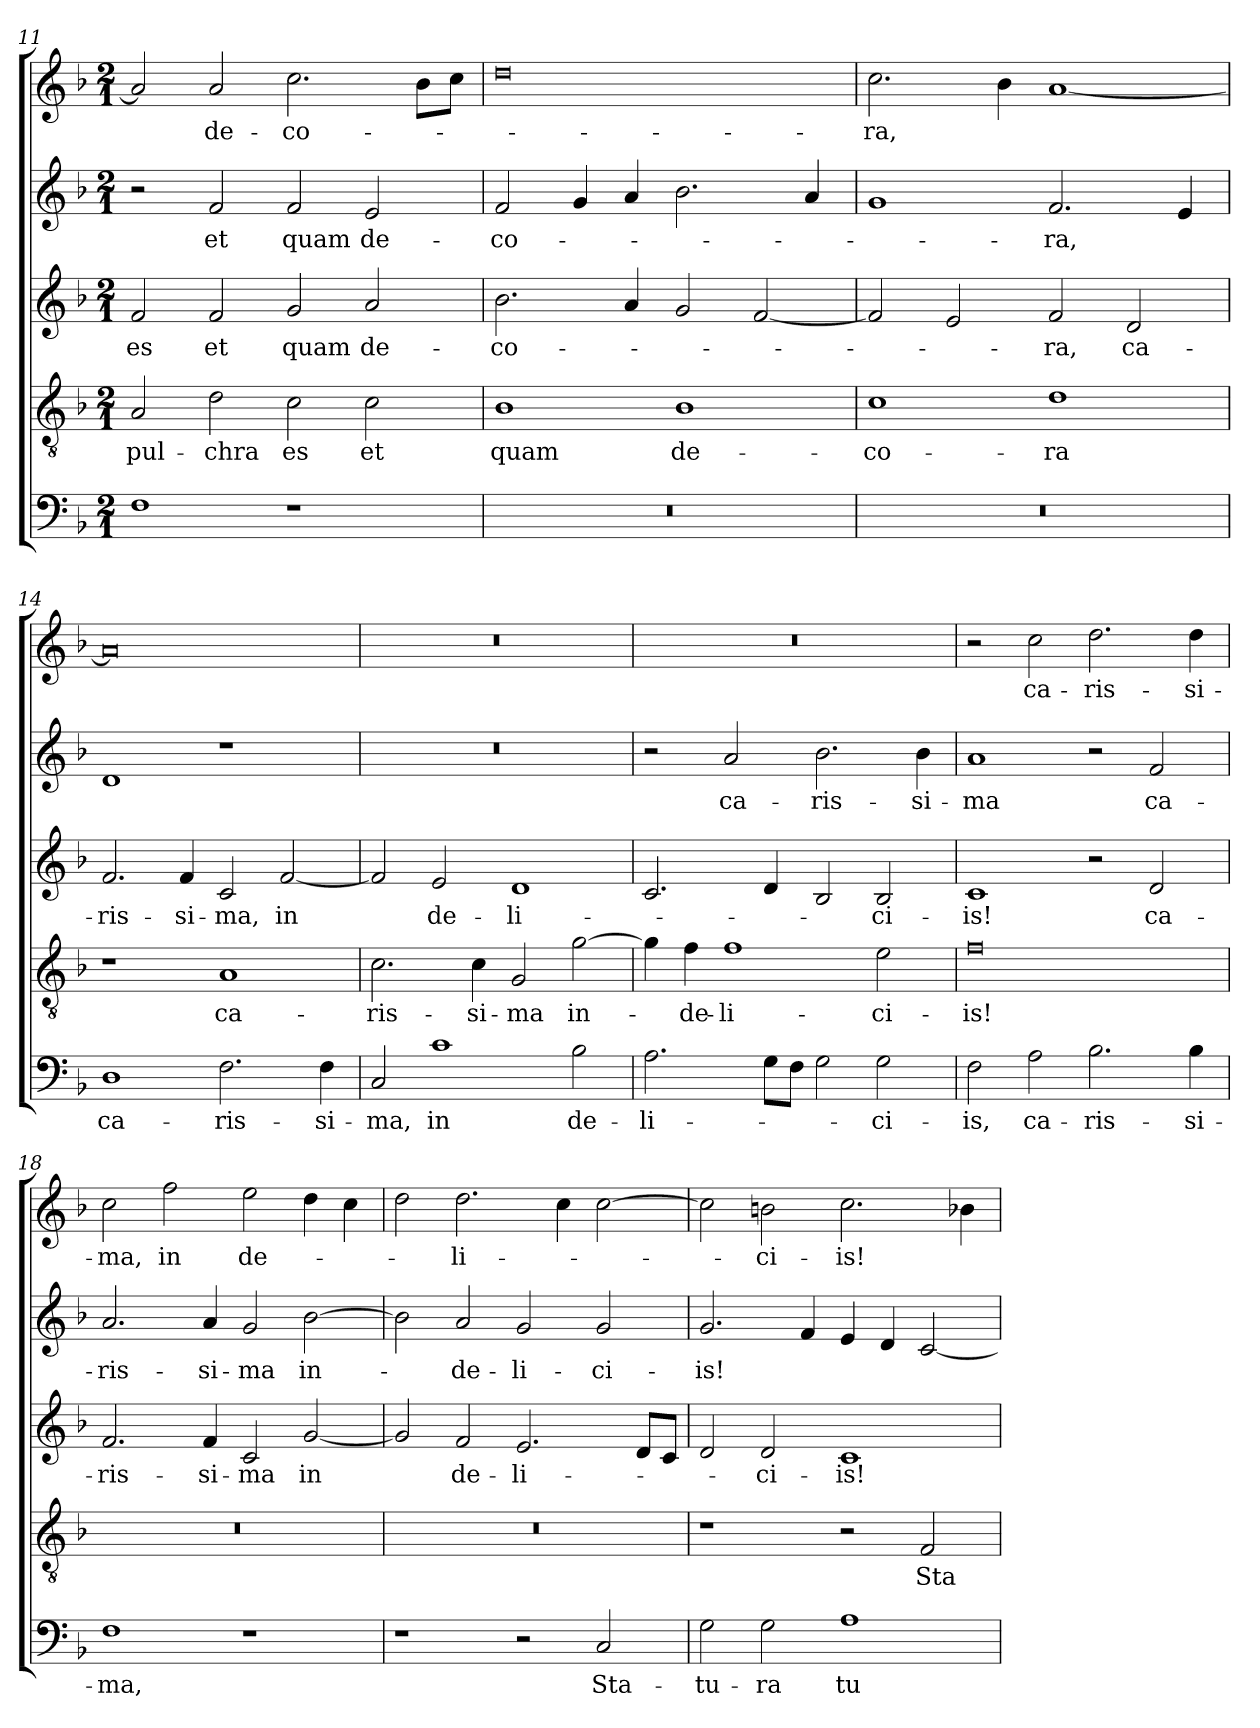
**kern	**text	**kern	**text	**kern	**text	**kern	**text	**kern	**text
*part5	*part5	*part4	*part4	*part3	*part3	*part2	*part2	*part1	*part1
*staff5	*staff5	*staff4	*staff4	*staff3	*staff3	*staff2	*staff2	*staff1	*staff1
*clefF4	*	*clefGv2	*	*clefG2	*	*clefG2	*	*clefG2	*
*k[b-]	*	*k[b-]	*	*k[b-]	*	*k[b-]	*	*k[b-]	*
*F:	*	*F:	*	*F:	*	*F:	*	*F:	*
*M2/1	*	*M2/1	*	*M2/1	*	*M2/1	*	*M2/1	*
=11	=11	=11	=11	=11	=11	=11	=11	=11	=11
!	!	!	!LO:LY:b	!	!LO:LY:b	!	!	!	!
1F	.	2A/	pul-	2f/	es	2r	.	2a/]	.
!	!	!	!LO:LY:b	!	!LO:LY:b	!	!LO:LY:b	!	!LO:LY:b
.	.	2d\	-chra	2f/	et	2f/	et	2a/	de-
!	!	!	!LO:LY:b	!	!LO:LY:b	!	!LO:LY:b	!	!LO:LY:b
1r	.	2c\	es	2g/	quam	2f/	quam	2.cc\	-co-
!	!	!	!LO:LY:b	!	!LO:LY:b	!	!LO:LY:b	!	!
.	.	2c\	et	2a/	de-	2e/	de-	.	.
.	.	.	.	.	.	.	.	8b-\L	.
.	.	.	.	.	.	.	.	8cc\J	.
=12	=12	=12	=12	=12	=12	=12	=12	=12	=12
!	!	!	!LO:LY:b	!	!LO:LY:b	!	!LO:LY:b	!	!
0r	.	1B-	quam	2.b-\	-co-	2f/	-co-	0dd	.
.	.	.	.	.	.	4g/	.	.	.
.	.	.	.	4a/	.	4a/	.	.	.
!	!	!	!LO:LY:b	!	!	!	!	!	!
.	.	1B-	de-	2g/	.	2.b-\	.	.	.
.	.	.	.	[2f/	.	.	.	.	.
.	.	.	.	.	.	4a/	.	.	.
!!LO:LB:g=z
=13	=13	=13	=13	=13	=13	=13	=13	=13	=13
!	!	!	!LO:LY:b	!	!	!	!	!	!LO:LY:b
0r	.	1c	-co-	2f/]	.	1g	.	2.cc\	-ra,
.	.	.	.	2e/	.	.	.	.	.
.	.	.	.	.	.	.	.	4b-\	.
!	!	!	!LO:LY:b	!	!LO:LY:b	!	!LO:LY:b	!	!
.	.	1d	-ra	2f/	-ra,	2.f/	-ra,	[1a	.
!	!	!	!	!	!LO:LY:b	!	!	!	!
.	.	.	.	2d/	ca-	.	.	.	.
.	.	.	.	.	.	4e/	.	.	.
=14	=14	=14	=14	=14	=14	=14	=14	=14	=14
!	!LO:LY:b	!	!	!	!LO:LY:b	!	!	!	!
1D	ca-	1r	.	2.f/	-ris-	1d	.	0a]	.
!	!	!	!	!	!LO:LY:b	!	!	!	!
.	.	.	.	4f/	-si-	.	.	.	.
!	!LO:LY:b	!	!LO:LY:b	!	!LO:LY:b	!	!	!	!
2.F\	-ris-	1A	ca-	2c/	-ma,	1r	.	.	.
!	!	!	!	!	!LO:LY:b	!	!	!	!
.	.	.	.	[2f/	in	.	.	.	.
!	!LO:LY:b	!	!	!	!	!	!	!	!
4F\	-si-	.	.	.	.	.	.	.	.
=15	=15	=15	=15	=15	=15	=15	=15	=15	=15
!	!LO:LY:b	!	!LO:LY:b	!	!	!	!	!	!
2C/	-ma,	2.c\	-ris-	2f/]	.	0r	.	0r	.
!	!LO:LY:b	!	!	!	!LO:LY:b	!	!	!	!
1c	in	.	.	2e/	de-	.	.	.	.
!	!	!	!LO:LY:b	!	!	!	!	!	!
.	.	4c\	-si-	.	.	.	.	.	.
!	!	!	!LO:LY:b	!	!LO:LY:b	!	!	!	!
.	.	2G/	-ma	1d	-li-	.	.	.	.
!	!LO:LY:b	!	!LO:LY:b	!	!	!	!	!	!
2B-\	de-	[2g\	in-	.	.	.	.	.	.
=16	=16	=16	=16	=16	=16	=16	=16	=16	=16
!	!LO:LY:b	!	!	!	!	!	!	!	!
2.A\	-li-	4g\]	.	2.c/	.	2r	.	0r	.
!	!	!	!LO:LY:b	!	!	!	!	!	!
.	.	4f\	-de-	.	.	.	.	.	.
!	!	!	!LO:LY:b	!	!	!	!LO:LY:b	!	!
.	.	1f	-li-	.	.	2a/	ca-	.	.
8G\L	.	.	.	4d/	.	.	.	.	.
8F\J	.	.	.	.	.	.	.	.	.
!	!	!	!	!	!	!	!LO:LY:b	!	!
2G\	.	.	.	2B-/	.	2.b-\	-ris-	.	.
!	!LO:LY:b	!	!LO:LY:b	!	!LO:LY:b	!	!	!	!
2G\	-ci-	2e\	-ci-	2B-/	-ci-	.	.	.	.
!	!	!	!	!	!	!	!LO:LY:b	!	!
.	.	.	.	.	.	4b-\	-si-	.	.
=17	=17	=17	=17	=17	=17	=17	=17	=17	=17
!	!LO:LY:b	!	!LO:LY:b	!	!LO:LY:b	!	!LO:LY:b	!	!
2F\	-is,	0f	-is!	1c	-is!	1a	-ma	2r	.
!	!LO:LY:b	!	!	!	!	!	!	!	!LO:LY:b
2A\	ca-	.	.	.	.	.	.	2cc\	ca-
!	!LO:LY:b	!	!	!	!	!	!	!	!LO:LY:b
2.B-\	-ris-	.	.	2r	.	2r	.	2.dd\	-ris-
!	!	!	!	!	!LO:LY:b	!	!LO:LY:b	!	!
.	.	.	.	2d/	ca-	2f/	ca-	.	.
!	!LO:LY:b	!	!	!	!	!	!	!	!LO:LY:b
4B-\	-si-	.	.	.	.	.	.	4dd\	-si-
=18	=18	=18	=18	=18	=18	=18	=18	=18	=18
!	!LO:LY:b	!	!	!	!LO:LY:b	!	!LO:LY:b	!	!LO:LY:b
1F	-ma,	0r	.	2.f/	-ris-	2.a/	-ris-	2cc\	-ma,
!	!	!	!	!	!	!	!	!	!LO:LY:b
.	.	.	.	.	.	.	.	2ff\	in
!	!	!	!	!	!LO:LY:b	!	!LO:LY:b	!	!
.	.	.	.	4f/	-si-	4a/	-si-	.	.
!	!	!	!	!	!LO:LY:b	!	!LO:LY:b	!	!LO:LY:b
1r	.	.	.	2c/	-ma	2g/	-ma	2ee\	de-
!	!	!	!	!	!LO:LY:b	!	!LO:LY:b	!	!
.	.	.	.	[2g/	in	[2b-\	in-	4dd\	.
.	.	.	.	.	.	.	.	4cc\	.
!!LO:LB:g=z
=19	=19	=19	=19	=19	=19	=19	=19	=19	=19
1r	.	0r	.	2g/]	.	2b-\]	.	2dd\	.
!	!	!	!	!	!LO:LY:b	!	!LO:LY:b	!	!LO:LY:b
.	.	.	.	2f/	de-	2a/	-de-	2.dd\	-li-
!	!	!	!	!	!LO:LY:b	!	!LO:LY:b	!	!
2r	.	.	.	2.e/	-li-	2g/	-li-	.	.
.	.	.	.	.	.	.	.	4cc\	.
!	!LO:LY:b	!	!	!	!	!	!LO:LY:b	!	!
2C/	Sta-	.	.	.	.	2g/	-ci-	[2cc\	.
.	.	.	.	8d/L	.	.	.	.	.
.	.	.	.	8c/J	.	.	.	.	.
=20	=20	=20	=20	=20	=20	=20	=20	=20	=20
!	!LO:LY:b	!	!	!	!	!	!LO:LY:b	!	!
2G\	-tu-	1r	.	2d/	.	2.g/	-is!	2cc\]	.
!	!LO:LY:b	!	!	!	!LO:LY:b	!	!	!	!LO:LY:b
2G\	-ra	.	.	2d/	-ci-	.	.	2bn\	-ci-
.	.	.	.	.	.	4f/	.	.	.
!	!LO:LY:b	!	!	!	!LO:LY:b	!	!	!	!LO:LY:b
1A	tu-	2r	.	1c	-is!	4e/	.	2.cc\	-is!
.	.	.	.	.	.	4d/	.	.	.
!	!	!	!LO:LY:b	!	!	!	!	!	!
.	.	2F/	Sta-	.	.	[2c/	.	.	.
.	.	.	.	.	.	.	.	4b-\	.
=	=	=	=	=	=	=	=	=	=
*-	*-	*-	*-	*-	*-	*-	*-	*-	*-
